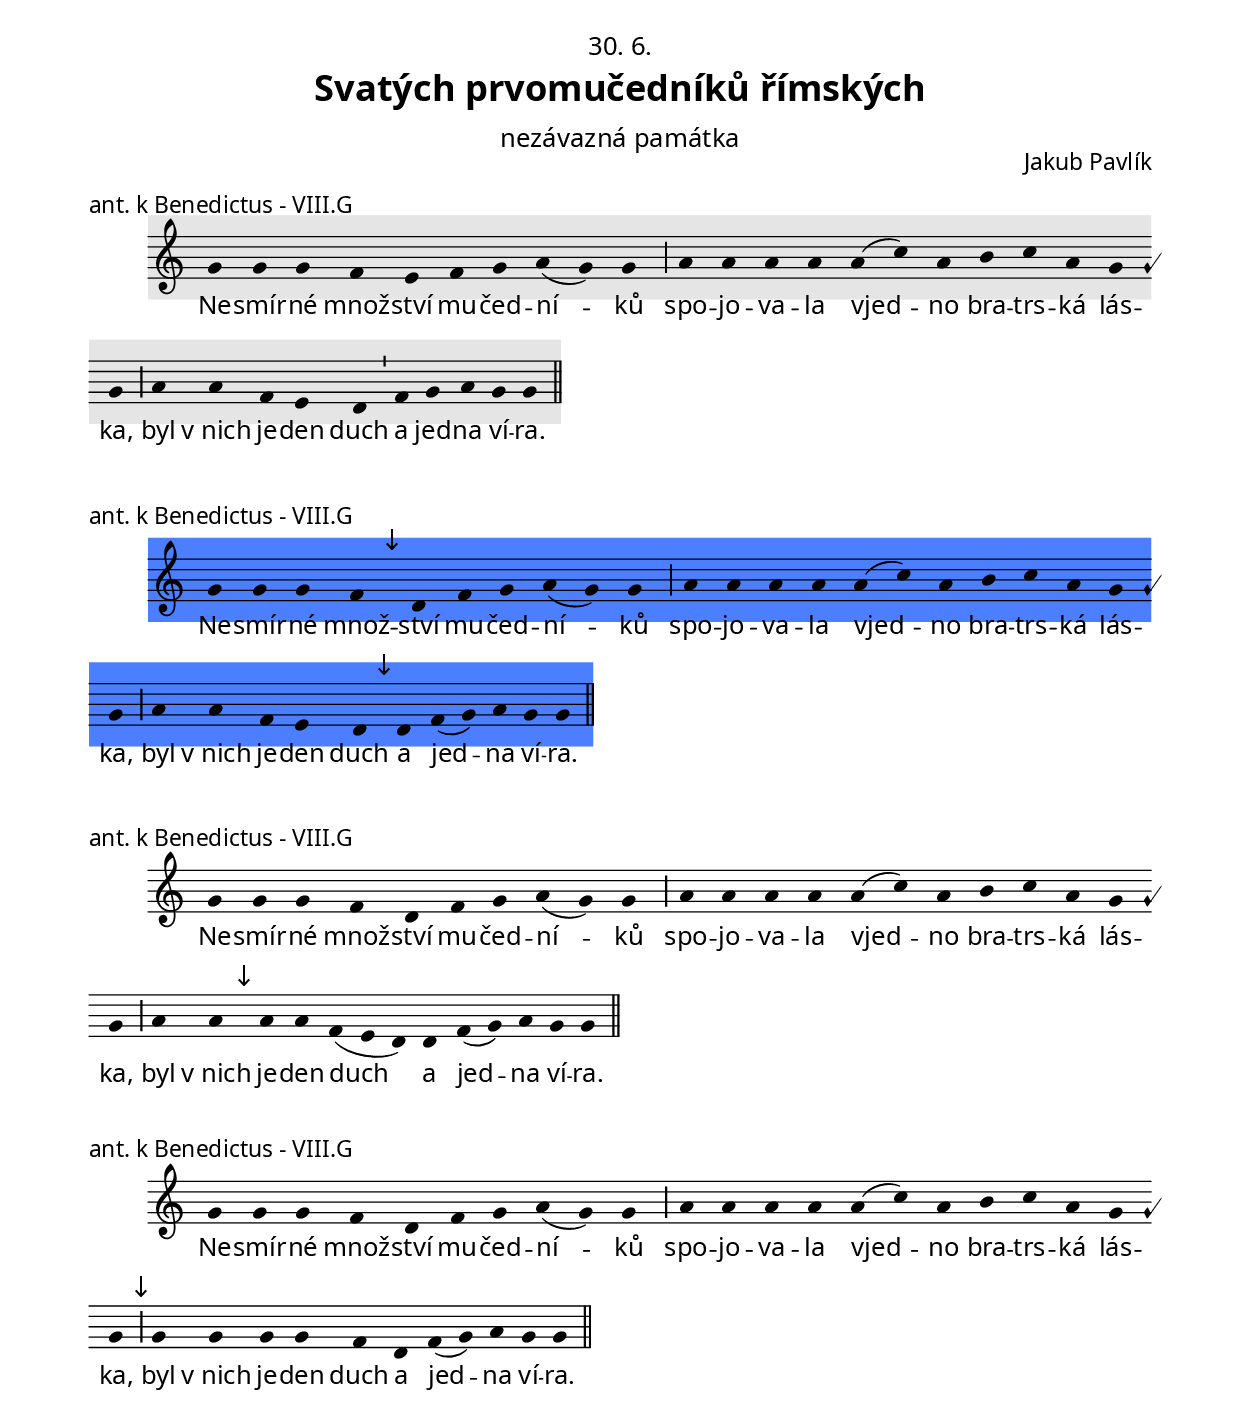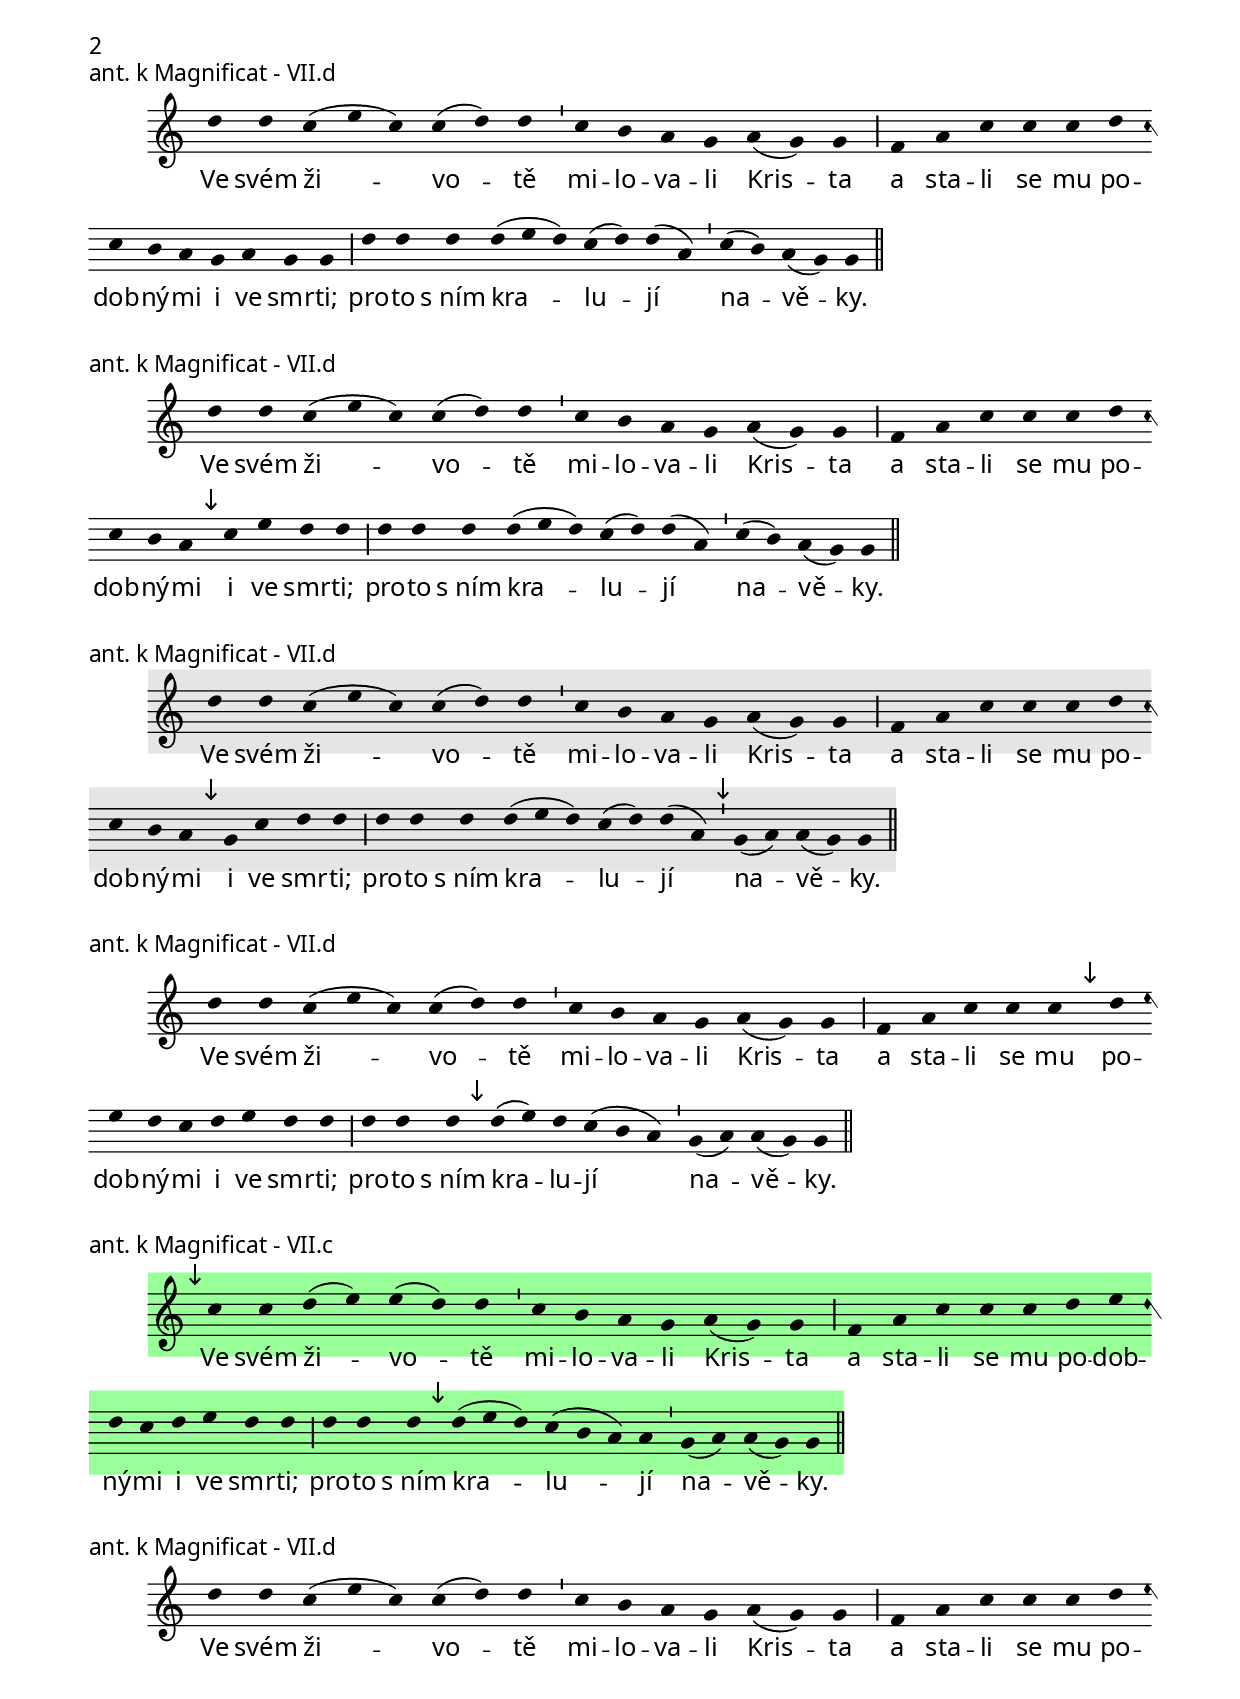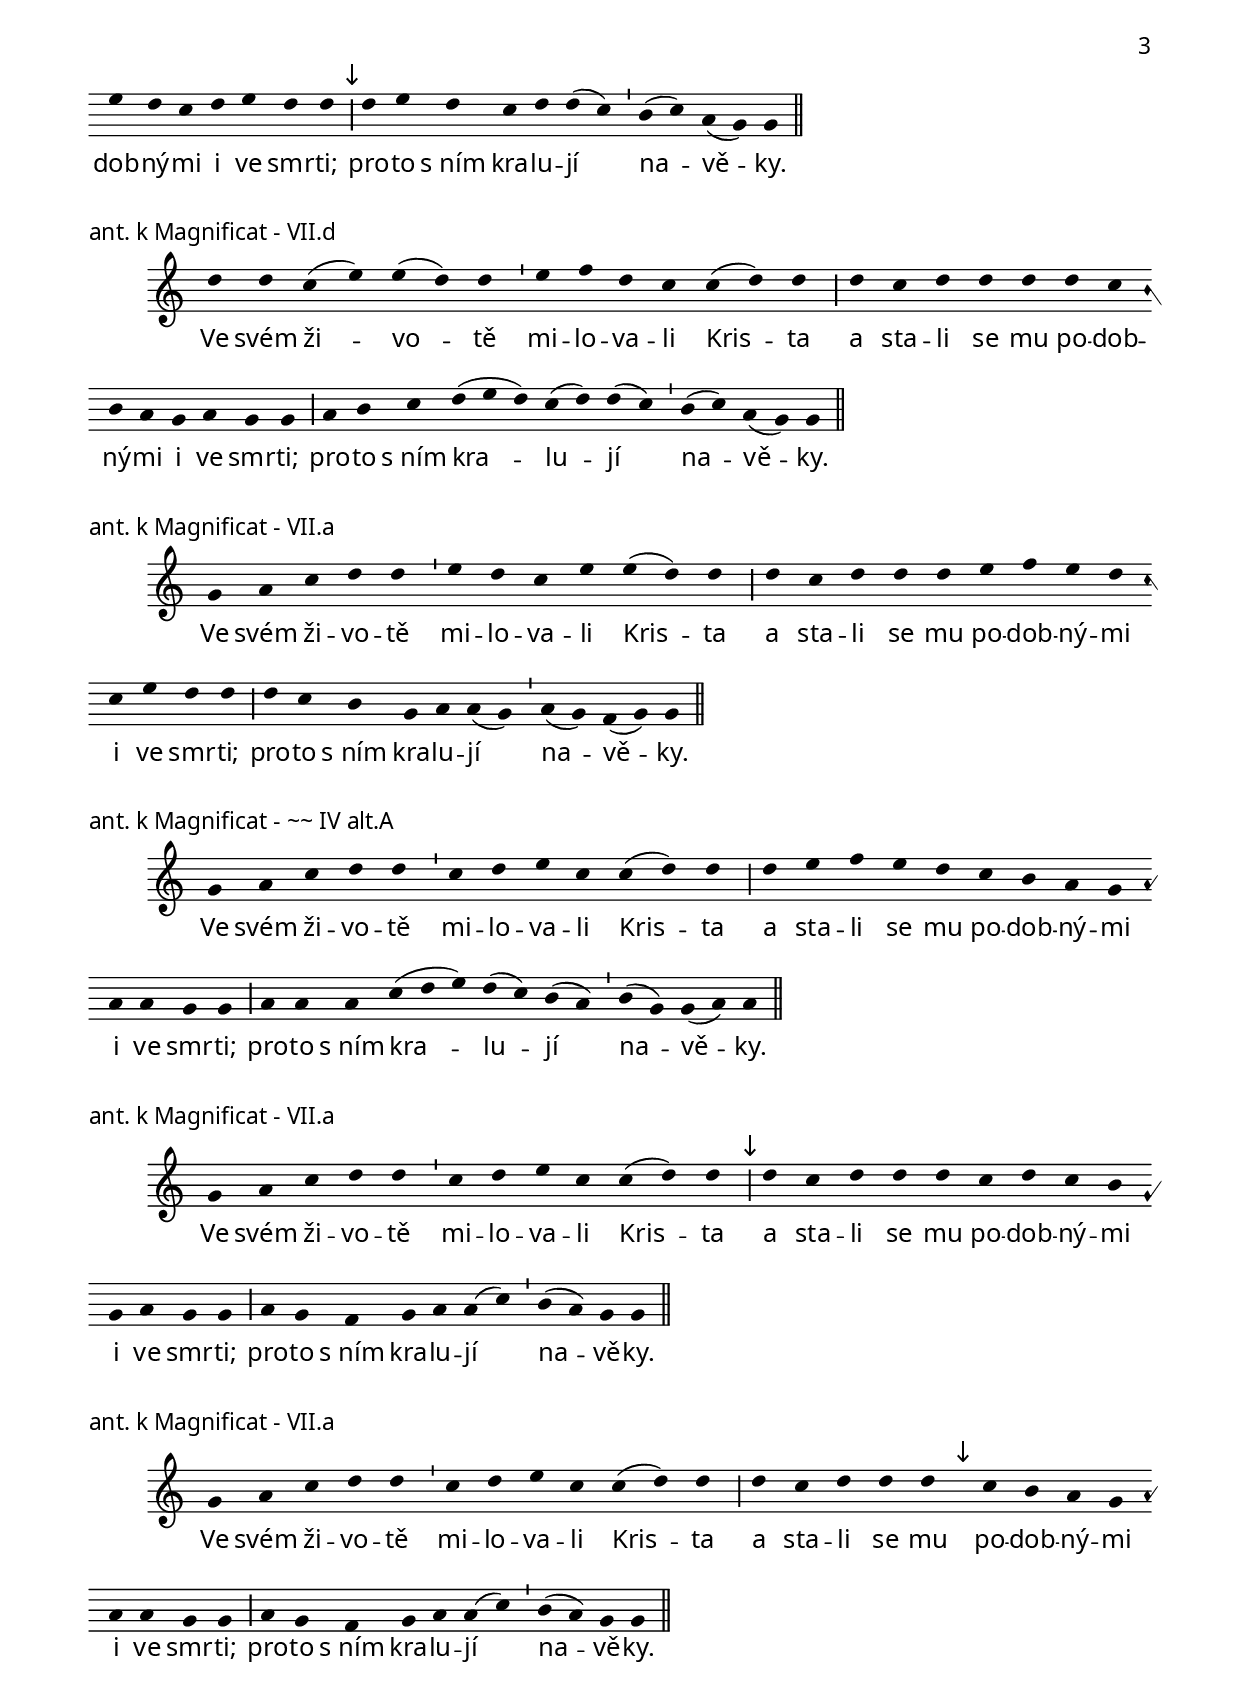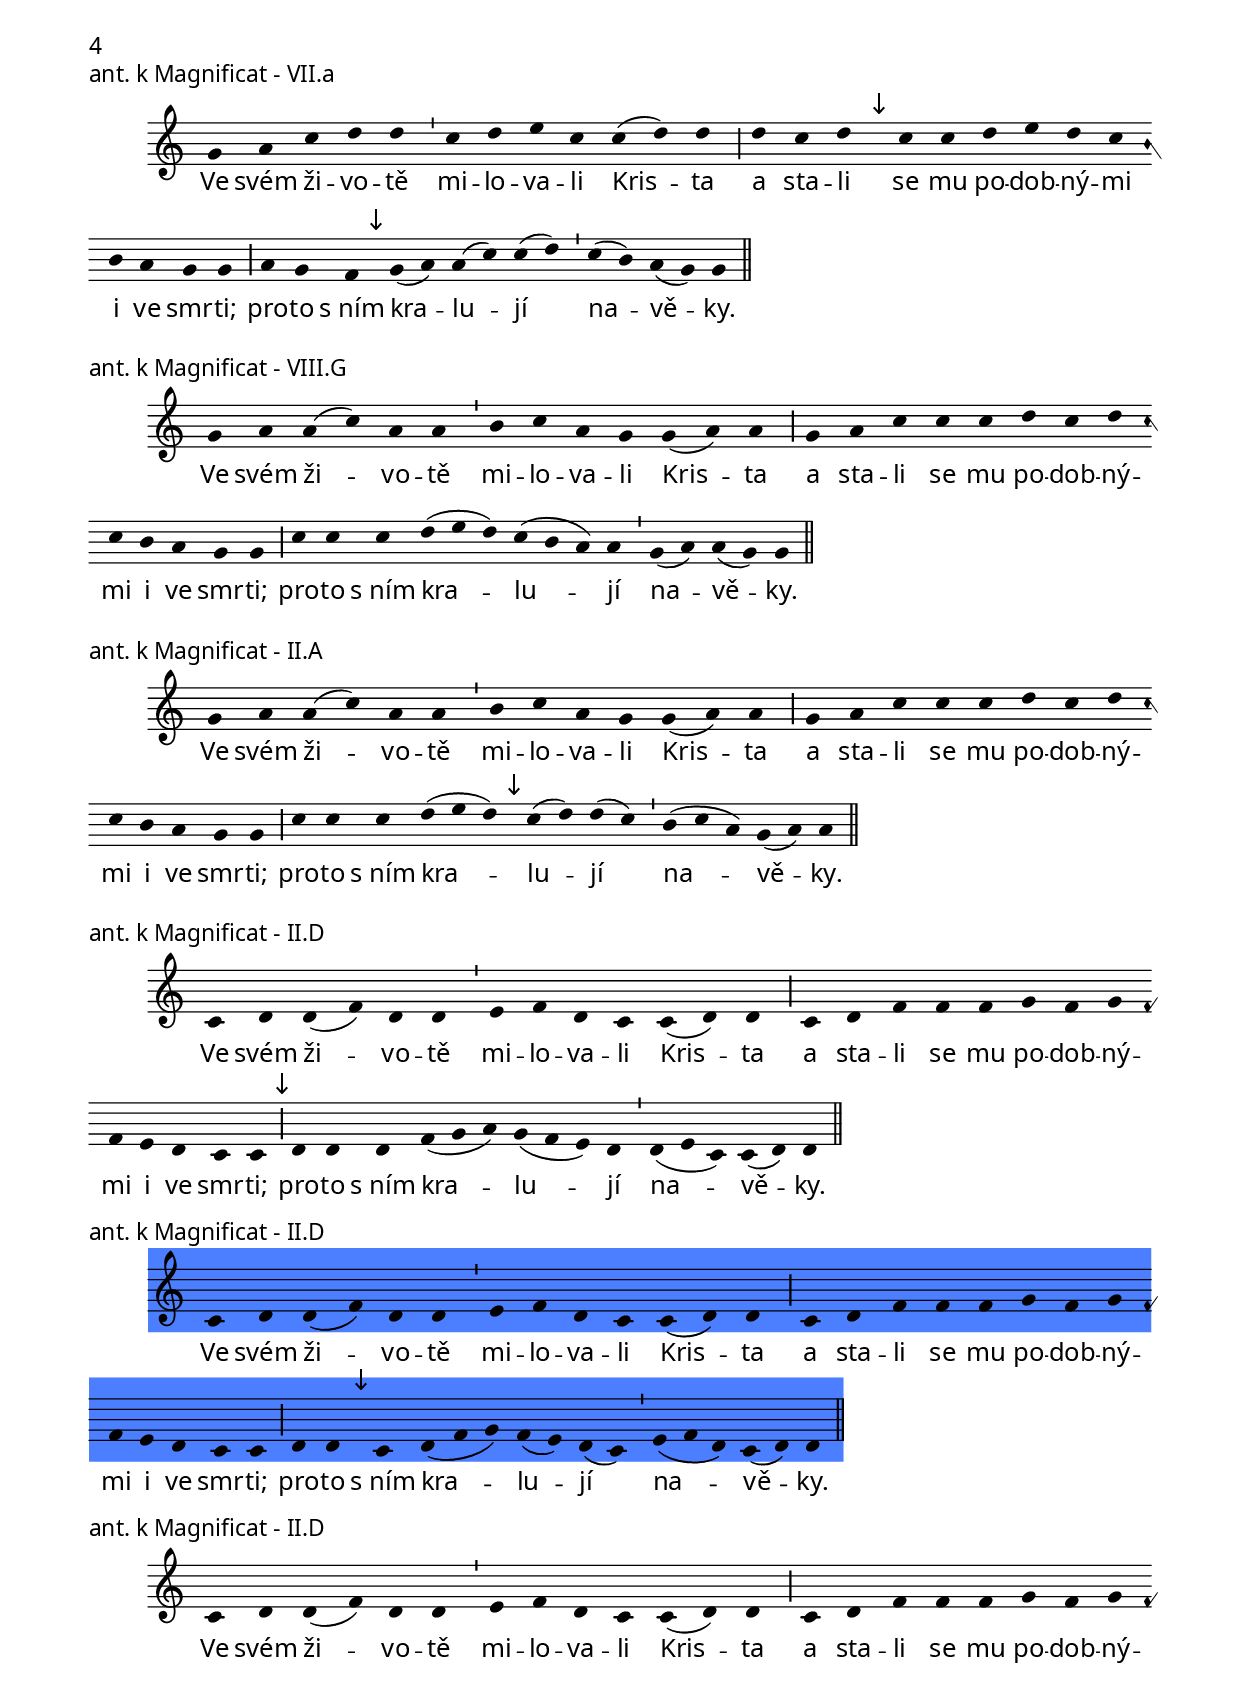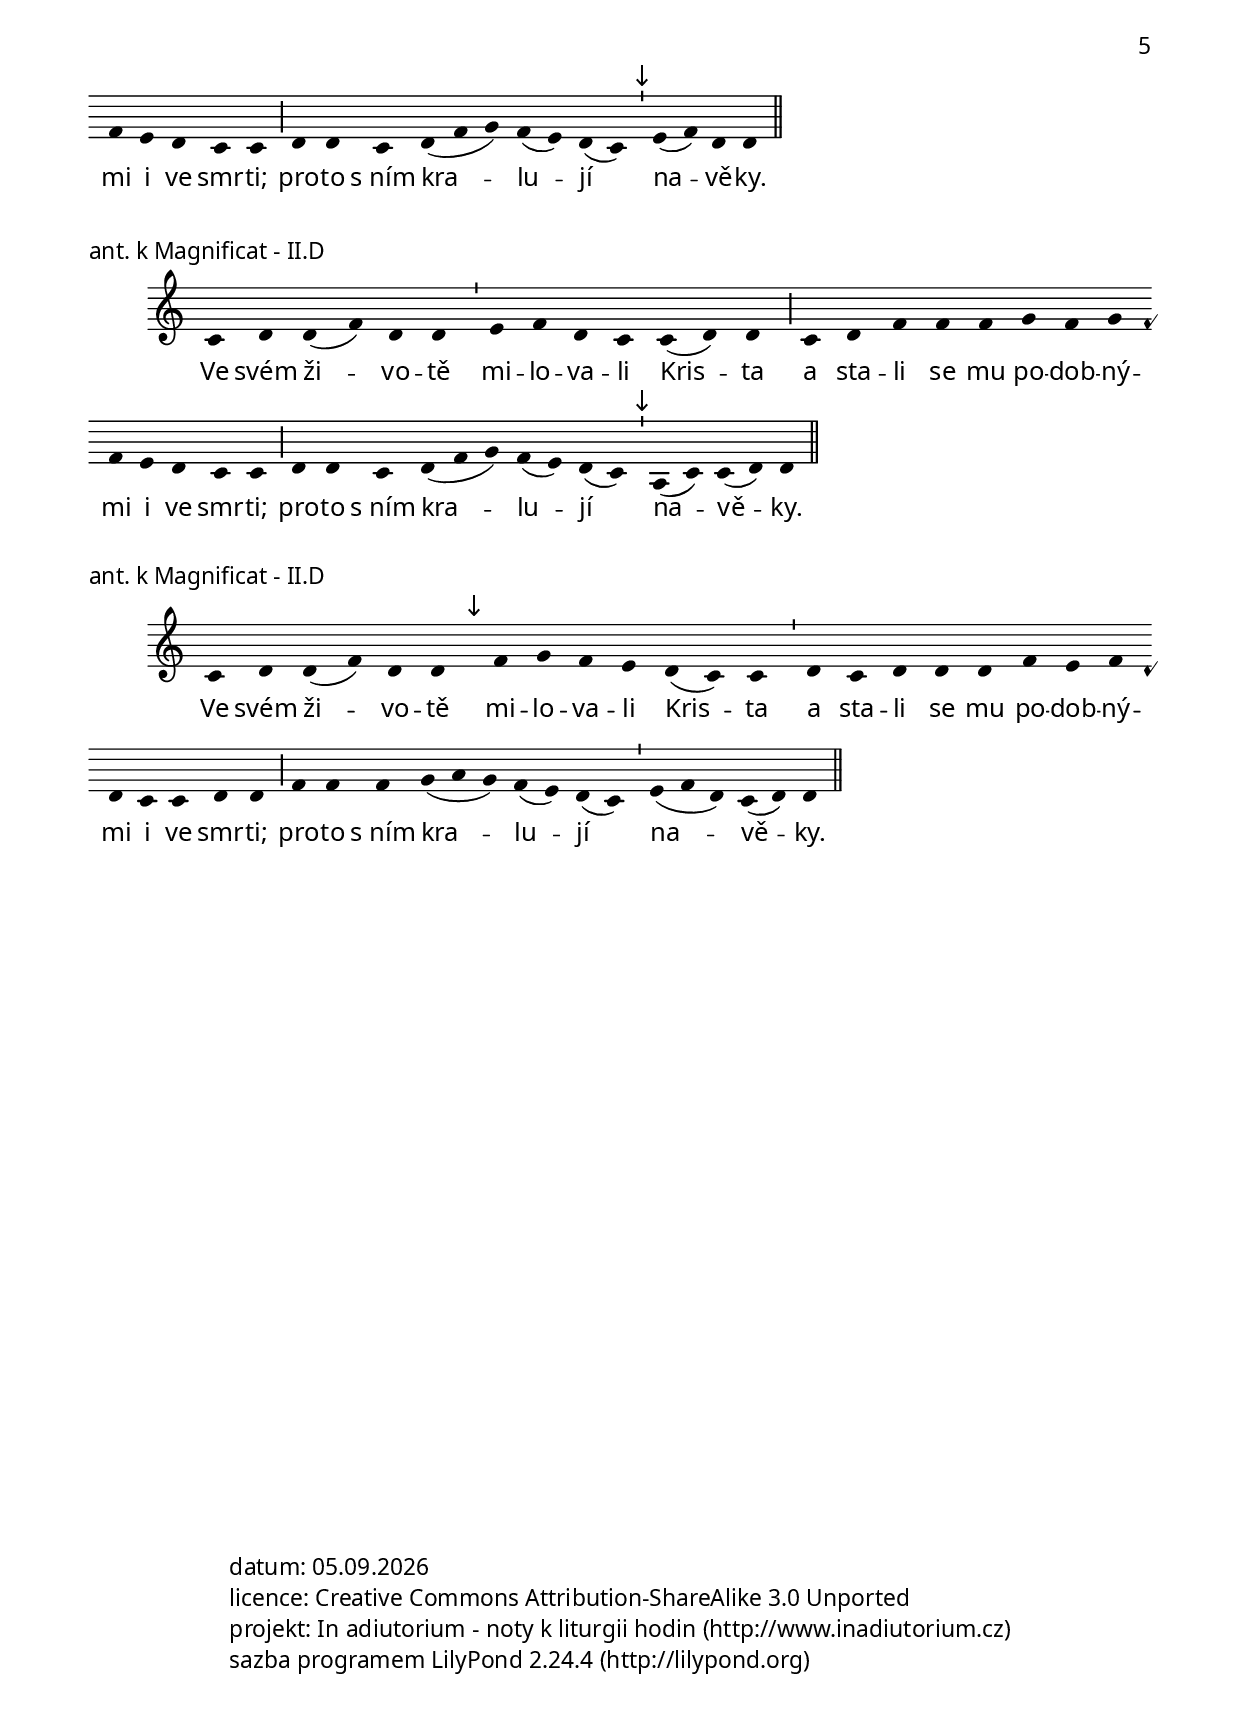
\version "2.19.16"

\include "../spolecne.ly"

\header {
  title = \markup\titleSvatek
            "Svatých prvomučedníků římských"
            "nezávazná památka"
            "30. 6."
  composer = "Jakub Pavlík"
}

\score {
  \relative c'' {
    \zvyraznovacSedy
    \choralniRezim
    g4 g g f e f g a( g) g \barMaior
    a a a a a( c) a b c a g g \barMaior
    a a f e d \barMin
    f g a g g \barFinalis
  }
  \addlyrics {
    Ne -- smír -- né množ -- ství mu -- čed -- ní -- ků
    spo -- jo -- va -- la vjed -- no bra -- trs -- ká lás -- ka,
    byl v_nich je -- den duch
    a jed -- na ví -- ra.
  }
  \header {
    quid = "ant. k Benedictus"
    modus = "VIII"
    differentia = "G"
    psalmus = ""
    id = "aben"
    piece = \markup {\sestavTitulekBezZalmu}
  }
}

\score {
  \relative c'' {
    \zvyraznovacModry
    \choralniRezim
    g4 g g f \mark\sipka d f g a( g) g \barMaior
    a a a a a( c) a b c a g g \barMaior
    a a f e d \mark\sipka
    d f( g) a g g \barFinalis
  }
  \addlyrics {
    Ne -- smír -- né množ -- ství mu -- čed -- ní -- ků
    spo -- jo -- va -- la vjed -- no bra -- trs -- ká lás -- ka,
    byl v_nich je -- den duch
    a jed -- na ví -- ra.
  }
  \header {
    quid = "ant. k Benedictus"
    modus = "VIII"
    differentia = "G"
    psalmus = ""
    id = "aben"
    piece = \markup {\sestavTitulekBezZalmu}
  }
}

\score {
  \relative c'' {
    \choralniRezim
    g4 g g f d f g a( g) g \barMaior
    a a a a a( c) a b c a g g \barMaior
    a a \mark\sipka a a f( e d)
    d f( g) a g g \barFinalis
  }
  \addlyrics {
    Ne -- smír -- né množ -- ství mu -- čed -- ní -- ků
    spo -- jo -- va -- la vjed -- no bra -- trs -- ká lás -- ka,
    byl v_nich je -- den duch
    a jed -- na ví -- ra.
  }
  \header {
    quid = "ant. k Benedictus"
    modus = "VIII"
    differentia = "G"
    psalmus = ""
    id = "aben"
    piece = \markup {\sestavTitulekBezZalmu}
  }
}

\score {
  \relative c'' {
    \choralniRezim
    g4 g g f d f g a( g) g \barMaior
    a a a a a( c) a b c a g g \barMaior
    \mark\sipka g g g g f
    d f( g) a g g \barFinalis
  }
  \addlyrics {
    Ne -- smír -- né množ -- ství mu -- čed -- ní -- ků
    spo -- jo -- va -- la vjed -- no bra -- trs -- ká lás -- ka,
    byl v_nich je -- den duch
    a jed -- na ví -- ra.
  }
  \header {
    quid = "ant. k Benedictus"
    modus = "VIII"
    differentia = "G"
    psalmus = ""
    id = "aben"
    piece = \markup {\sestavTitulekBezZalmu}
  }
}

\pageBreak

\score {
  \relative c'' {
    \choralniRezim
    d4 d c( e c) c( d) d \barMin
    c b a g a( g) g \barMaior
    f a c c c d c b a g a g g \barMaior
    d' d d d( e d) c( d) d( a) \barMin
    c( b) a( g) g \barFinalis
  }
  \addlyrics {
    Ve svém ži -- vo -- tě
    mi -- lo -- va -- li Kris -- ta
    a sta -- li se mu po -- dob -- ný -- mi i ve smr -- ti;
    pro -- to s_ním kra -- lu -- jí
    na -- vě -- ky.
  }
  \header {
    quid = "ant. k Magnificat"
    modus = "VII"
    differentia = "d"
    psalmus = ""
    id = "amag"
    piece = \markup {\sestavTitulekBezZalmu}
  }
}

\score {
  \relative c'' {
    \choralniRezim
    d4 d c( e c) c( d) d \barMin
    c b a g a( g) g \barMaior
    f a c c c d c b a \mark\sipka c e d d \barMaior
    d d d d( e d) c( d) d( a) \barMin
    c( b) a( g) g \barFinalis
  }
  \addlyrics {
    Ve svém ži -- vo -- tě
    mi -- lo -- va -- li Kris -- ta
    a sta -- li se mu po -- dob -- ný -- mi i ve smr -- ti;
    pro -- to s_ním kra -- lu -- jí
    na -- vě -- ky.
  }
  \header {
    quid = "ant. k Magnificat"
    modus = "VII"
    differentia = "d"
    psalmus = ""
    id = "amag"
    piece = \markup {\sestavTitulekBezZalmu}
  }
}

\score {
  \relative c'' {
    \zvyraznovacSedy
    \choralniRezim
    d4 d c( e c) c( d) d \barMin
    c b a g a( g) g \barMaior
    f a c c c d c b a \mark\sipka g c d d \barMaior
    d d d d( e d) c( d) d( a) \barMin
    \mark\sipka g( a) a( g) g \barFinalis
  }
  \addlyrics {
    Ve svém ži -- vo -- tě
    mi -- lo -- va -- li Kris -- ta
    a sta -- li se mu po -- dob -- ný -- mi i ve smr -- ti;
    pro -- to s_ním kra -- lu -- jí
    na -- vě -- ky.
  }
  \header {
    quid = "ant. k Magnificat"
    modus = "VII"
    differentia = "d"
    psalmus = ""
    id = "amag"
    piece = \markup {\sestavTitulekBezZalmu}
  }
}

\score {
  \relative c'' {
    \choralniRezim
    d4 d c( e c) c( d) d \barMin
    c b a g a( g) g \barMaior
    f a c c c \mark\sipka d e d c d e d d \barMaior
    d d d \mark\sipka d( e) d c( b a) \barMin
    g( a) a( g) g \barFinalis
  }
  \addlyrics {
    Ve svém ži -- vo -- tě
    mi -- lo -- va -- li Kris -- ta
    a sta -- li se mu po -- dob -- ný -- mi i ve smr -- ti;
    pro -- to s_ním kra -- lu -- jí
    na -- vě -- ky.
  }
  \header {
    quid = "ant. k Magnificat"
    modus = "VII"
    differentia = "d"
    psalmus = ""
    id = "amag"
    piece = \markup {\sestavTitulekBezZalmu}
  }
}

\score {
  \relative c'' {
    \zvyraznovacZelenyII
    \choralniRezim
    \mark\sipka c4 c d( e) e( d) d \barMin
    c b a g a( g) g \barMaior
    f a c c c d e d c d e d d \barMaior
    d d d \mark\sipka d( e d) c( b a) a \barMin
    g( a) a( g) g \barFinalis
  }
  \addlyrics {
    Ve svém ži -- vo -- tě
    mi -- lo -- va -- li Kris -- ta
    a sta -- li se mu po -- dob -- ný -- mi i ve smr -- ti;
    pro -- to s_ním kra -- lu -- jí
    na -- vě -- ky.
  }
  \header {
    quid = "ant. k Magnificat"
    modus = "VII"
    differentia = "c"
    psalmus = ""
    id = "amag"
    piece = \markup {\sestavTitulekBezZalmu}
  }
}

\score {
  \relative c'' {
    \choralniRezim
    d4 d c( e c) c( d) d \barMin
    c b a g a( g) g \barMaior
    f a c c c d e d c d e d d \barMaior
    \mark\sipka d e d c d d( c) \barMin
    b( c) a( g) g \barFinalis
  }
  \addlyrics {
    Ve svém ži -- vo -- tě
    mi -- lo -- va -- li Kris -- ta
    a sta -- li se mu po -- dob -- ný -- mi i ve smr -- ti;
    pro -- to s_ním kra -- lu -- jí
    na -- vě -- ky.
  }
  \header {
    quid = "ant. k Magnificat"
    modus = "VII"
    differentia = "d"
    psalmus = ""
    id = "amag"
    piece = \markup {\sestavTitulekBezZalmu}
  }
}

\score {
  \relative c'' {
    \choralniRezim
    d4 d c( e) e( d) d \barMin
    e f d c c( d) d \barMaior
    d c d d d d c b a g a g g \barMaior
    a b c d( e d) c( d) d( c) \barMin
    b( c) a( g) g \barFinalis
  }
  \addlyrics {
    Ve svém ži -- vo -- tě
    mi -- lo -- va -- li Kris -- ta
    a sta -- li se mu po -- dob -- ný -- mi i ve smr -- ti;
    pro -- to s_ním kra -- lu -- jí
    na -- vě -- ky.
  }
  \header {
    quid = "ant. k Magnificat"
    modus = "VII"
    differentia = "d"
    psalmus = ""
    id = "amag"
    piece = \markup {\sestavTitulekBezZalmu}
  }
}

\score {
  \relative c'' {
    \choralniRezim
    g4 a c d d \barMin
    e d c e e( d) d \barMaior
    d c d d d e f e d c e d d \barMaior
    d c b g a a( g) \barMin
    a( g) f( g) g \barFinalis
  }
  \addlyrics {
    Ve svém ži -- vo -- tě
    mi -- lo -- va -- li Kris -- ta
    a sta -- li se mu po -- dob -- ný -- mi i ve smr -- ti;
    pro -- to s_ním kra -- lu -- jí
    na -- vě -- ky.
  }
  \header {
    quid = "ant. k Magnificat"
    modus = "VII"
    differentia = "a"
    psalmus = ""
    id = "amag"
    piece = \markup {\sestavTitulekBezZalmu}
  }
}

\score {
  \relative c'' {
    \choralniRezim
    g4 a c d d \barMin
    c d e c c( d) d \barMaior
    d e f e d c b a g a a g g \barMaior
    a a a c( d e) d( c) b( a) \barMin
    b( g) g( a) a \barFinalis
  }
  \addlyrics {
    Ve svém ži -- vo -- tě
    mi -- lo -- va -- li Kris -- ta
    a sta -- li se mu po -- dob -- ný -- mi i ve smr -- ti;
    pro -- to s_ním kra -- lu -- jí
    na -- vě -- ky.
  }
  \header {
    quid = "ant. k Magnificat"
    modus = "~~ IV alt"
    differentia = "A"
    psalmus = ""
    id = "amag"
    piece = \markup {\sestavTitulekBezZalmu}
  }
}

\score {
  \relative c'' {
    \choralniRezim
    g4 a c d d \barMin
    c d e c c( d) d \barMaior
    \mark\sipka d c d d d c d c b g a g g \barMaior
    a g f g a a( c) \barMin
    b( a) g g \barFinalis
  }
  \addlyrics {
    Ve svém ži -- vo -- tě
    mi -- lo -- va -- li Kris -- ta
    a sta -- li se mu po -- dob -- ný -- mi i ve smr -- ti;
    pro -- to s_ním kra -- lu -- jí
    na -- vě -- ky.
  }
  \header {
    quid = "ant. k Magnificat"
    modus = "VII"
    differentia = "a"
    psalmus = ""
    id = "amag"
    piece = \markup {\sestavTitulekBezZalmu}
  }
}

\score {
  \relative c'' {
    \choralniRezim
    g4 a c d d \barMin
    c d e c c( d) d \barMaior
    d c d d d \mark\sipka c b a g a a g g \barMaior
    a g f g a a( c) \barMin
    b( a) g g \barFinalis
  }
  \addlyrics {
    Ve svém ži -- vo -- tě
    mi -- lo -- va -- li Kris -- ta
    a sta -- li se mu po -- dob -- ný -- mi i ve smr -- ti;
    pro -- to s_ním kra -- lu -- jí
    na -- vě -- ky.
  }
  \header {
    quid = "ant. k Magnificat"
    modus = "VII"
    differentia = "a"
    psalmus = ""
    id = "amag"
    piece = \markup {\sestavTitulekBezZalmu}
  }
}

\score {
  \relative c'' {
    \choralniRezim
    g4 a c d d \barMin
    c d e c c( d) d \barMaior
    d c d \mark\sipka c c d e d c b a g g \barMaior
    a g f \mark\sipka g( a) a( c) c( d) \barMin
    c( b) a( g) g \barFinalis
  }
  \addlyrics {
    Ve svém ži -- vo -- tě
    mi -- lo -- va -- li Kris -- ta
    a sta -- li se mu po -- dob -- ný -- mi i ve smr -- ti;
    pro -- to s_ním kra -- lu -- jí
    na -- vě -- ky.
  }
  \header {
    quid = "ant. k Magnificat"
    modus = "VII"
    differentia = "a"
    psalmus = ""
    id = "amag"
    piece = \markup {\sestavTitulekBezZalmu}
  }
}

\score {
  \relative c'' {
    \choralniRezim
    g4 a a( c) a a \barMin
    b c a g g( a) a \barMaior
    g a c c c d c d c b a g g \barMaior
    c c c d( e d) c( b a) a \barMin
    g( a) a( g) g \barFinalis
  }
  \addlyrics {
    Ve svém ži -- vo -- tě
    mi -- lo -- va -- li Kris -- ta
    a sta -- li se mu po -- dob -- ný -- mi i ve smr -- ti;
    pro -- to s_ním kra -- lu -- jí
    na -- vě -- ky.
  }
  \header {
    quid = "ant. k Magnificat"
    modus = "VIII"
    differentia = "G"
    psalmus = ""
    id = "amag"
    piece = \markup {\sestavTitulekBezZalmu}
  }
}

\score {
  \relative c'' {
    \choralniRezim
    g4 a a( c) a a \barMin
    b c a g g( a) a \barMaior
    g a c c c d c d c b a g g \barMaior
    c c c d( e d) \mark\sipka c( d) d( c) \barMin
    b( c a) g( a) a \barFinalis
  }
  \addlyrics {
    Ve svém ži -- vo -- tě
    mi -- lo -- va -- li Kris -- ta
    a sta -- li se mu po -- dob -- ný -- mi i ve smr -- ti;
    pro -- to s_ním kra -- lu -- jí
    na -- vě -- ky.
  }
  \header {
    quid = "ant. k Magnificat"
    modus = "II"
    differentia = "A"
    psalmus = ""
    id = "amag"
    piece = \markup {\sestavTitulekBezZalmu}
  }
}

\score {
  \relative c' {
    \choralniRezim
    c4 d d( f) d d \barMin
    e f d c c( d) d \barMaior
    c d f f f g f g f e d c c \barMaior
    \mark\sipka d d d f( g a) g( f e) d \barMin
    d( e c) c( d) d \barFinalis
  }
  \addlyrics {
    Ve svém ži -- vo -- tě
    mi -- lo -- va -- li Kris -- ta
    a sta -- li se mu po -- dob -- ný -- mi i ve smr -- ti;
    pro -- to s_ním kra -- lu -- jí
    na -- vě -- ky.
  }
  \header {
    quid = "ant. k Magnificat"
    modus = "II"
    differentia = "D"
    psalmus = ""
    id = "amag"
    piece = \markup {\sestavTitulekBezZalmu}
  }
}

\score {
  \relative c' {
    \zvyraznovacModry
    \choralniRezim
    c4 d d( f) d d \barMin
    e f d c c( d) d \barMaior
    c d f f f g f g f e d c c \barMaior
    d d \mark\sipka c d( f g) f( e) d( c) \barMin
    e( f d) c( d) d \barFinalis
  }
  \addlyrics {
    Ve svém ži -- vo -- tě
    mi -- lo -- va -- li Kris -- ta
    a sta -- li se mu po -- dob -- ný -- mi i ve smr -- ti;
    pro -- to s_ním kra -- lu -- jí
    na -- vě -- ky.
  }
  \header {
    quid = "ant. k Magnificat"
    modus = "II"
    differentia = "D"
    psalmus = ""
    id = "amag"
    piece = \markup {\sestavTitulekBezZalmu}
  }
}

\score {
  \relative c' {
    \choralniRezim
    c4 d d( f) d d \barMin
    e f d c c( d) d \barMaior
    c d f f f g f g f e d c c \barMaior
    d d c d( f g) f( e) d( c) \barMin
    \mark\sipka e( f) d d \barFinalis
  }
  \addlyrics {
    Ve svém ži -- vo -- tě
    mi -- lo -- va -- li Kris -- ta
    a sta -- li se mu po -- dob -- ný -- mi i ve smr -- ti;
    pro -- to s_ním kra -- lu -- jí
    na -- vě -- ky.
  }
  \header {
    quid = "ant. k Magnificat"
    modus = "II"
    differentia = "D"
    psalmus = ""
    id = "amag"
    piece = \markup {\sestavTitulekBezZalmu}
  }
}

\score {
  \relative c' {
    \choralniRezim
    c4 d d( f) d d \barMin
    e f d c c( d) d \barMaior
    c d f f f g f g f e d c c \barMaior
    d d c d( f g) f( e) d( c) \barMin
    \mark\sipka a( c) c( d) d \barFinalis
  }
  \addlyrics {
    Ve svém ži -- vo -- tě
    mi -- lo -- va -- li Kris -- ta
    a sta -- li se mu po -- dob -- ný -- mi i ve smr -- ti;
    pro -- to s_ním kra -- lu -- jí
    na -- vě -- ky.
  }
  \header {
    quid = "ant. k Magnificat"
    modus = "II"
    differentia = "D"
    psalmus = ""
    id = "amag"
    piece = \markup {\sestavTitulekBezZalmu}
  }
}

\score {
  \relative c' {
    \choralniRezim
    c4 d d( f) d d
    \mark\sipka f g f e d( c) c \barMin
    d c d d d f e f d c c d d \barMaior
    f f f g( a g) f( e) d( c) \barMin
    e( f d) c( d) d \barFinalis
  }
  \addlyrics {
    Ve svém ži -- vo -- tě
    mi -- lo -- va -- li Kris -- ta
    a sta -- li se mu po -- dob -- ný -- mi i ve smr -- ti;
    pro -- to s_ním kra -- lu -- jí
    na -- vě -- ky.
  }
  \header {
    quid = "ant. k Magnificat"
    modus = "II"
    differentia = "D"
    psalmus = ""
    id = "amag"
    piece = \markup {\sestavTitulekBezZalmu}
  }
}